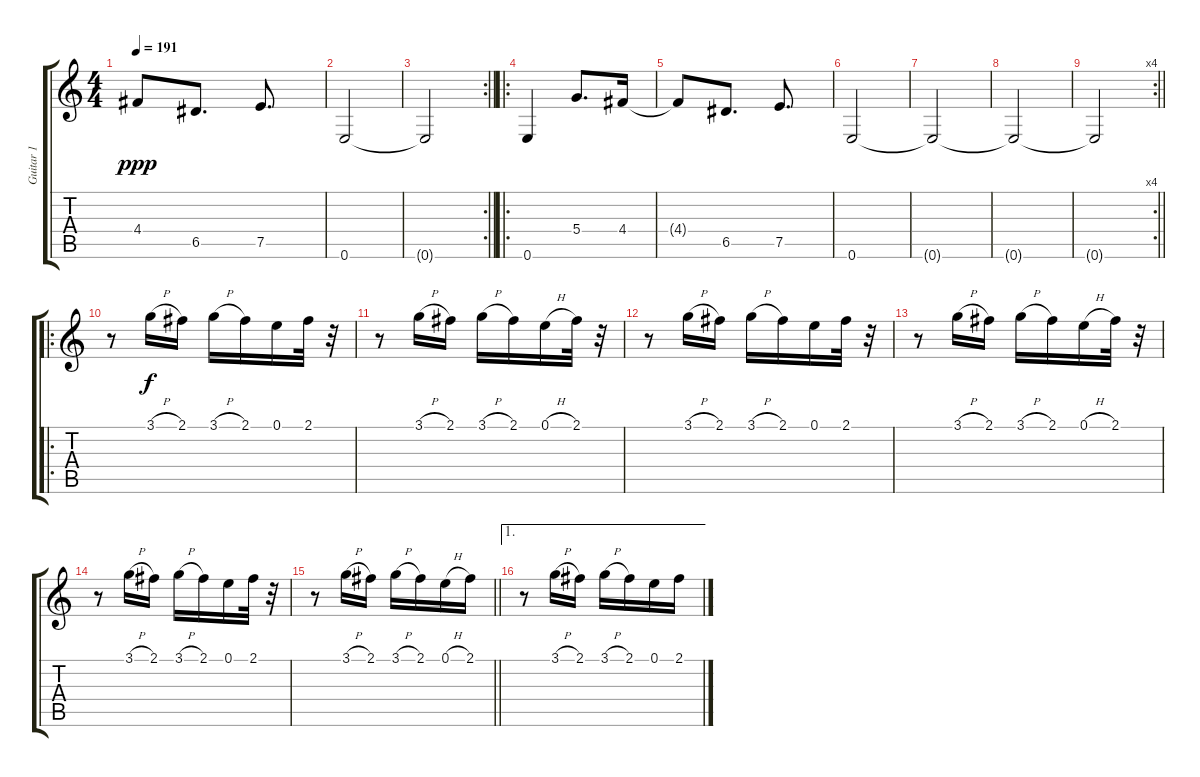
\track ("Guitar 1" "Guitar 1") {instrument distortionguitar}
\staff {score tabs}
\tuning (E4 B3 G3 D3 A2 E2) {hide}
\ts (4 4)
\tempo 191
\clef g2
\ks c
4.4{t}.8{dy ppp} 6.5.8{d} 7.5.8{d} |
0.6.2 |
\rc 2
\barLineRight lightlight
0.6{t}.2 |
\ro
0.6.4 5.4.8{d} 4.4.16 |
4.4{t}.8 6.5.8{d} 7.5.8{d} |
0.6.2 |
0.6{t}.2 |
0.6{t}.2 |
\rc 4
\barLineRight lightlight
0.6{t}.2 |
\ro
r.8{volume 11 instrument electricguitarjazz} 3.1{h}.16{dy f} 2.1.16 3.1{h}.16 2.1.16 0.1.16 2.1.32 r.32 |
r.8 3.1{h}.16 2.1.16 3.1{h}.16 2.1.16 0.1{h}.16 2.1.32 r.32 |
r.8 3.1{h}.16 2.1.16 3.1{h}.16 2.1.16 0.1.16 2.1.32 r.32 |
r.8 3.1{h}.16 2.1.16 3.1{h}.16 2.1.16 0.1{h}.16 2.1.32 r.32 |
r.8 3.1{h}.16 2.1.16 3.1{h}.16 2.1.16 0.1.16 2.1.32 r.32 |
\barLineRight lightlight
r.8 3.1{h}.16 2.1.16 3.1{h}.16 2.1.16 0.1{h}.16 2.1.16 |
\ae 1
r.8 3.1{h}.16 2.1.16 3.1{h}.16 2.1.16 0.1.16 2.1.16
